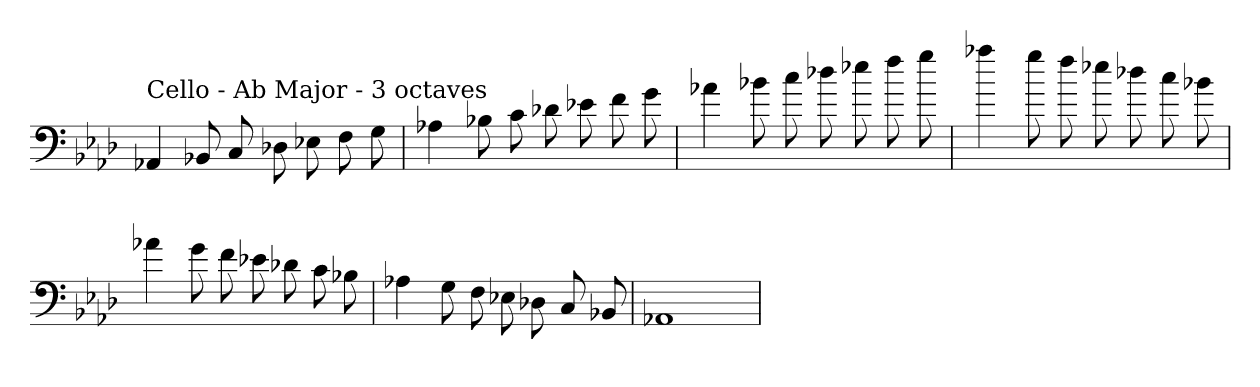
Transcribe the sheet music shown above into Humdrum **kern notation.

**kern
*part1
*staff1
*clefF4
*k[b-e-a-d-]
*A-:
=
!LO:TX:a:t=Cello - Ab Major - 3 octaves
4AA-X
8BB-X
8C
8D-X
8E-X
8F
8G
=
4A-X
8B-X
8c
8d-X
8e-X
8f
8g
=
4a-X
8b-X
8cc
8dd-X
8ee-X
8ff
8gg
=
4aa-X
8gg
8ff
8ee-X
8dd-X
8cc
8b-X
=
4a-X
8g
8f
8e-X
8d-X
8c
8B-X
=
4A-X
8G
8F
8E-X
8D-X
8C
8BB-X
=
1AA-X
=
*-
